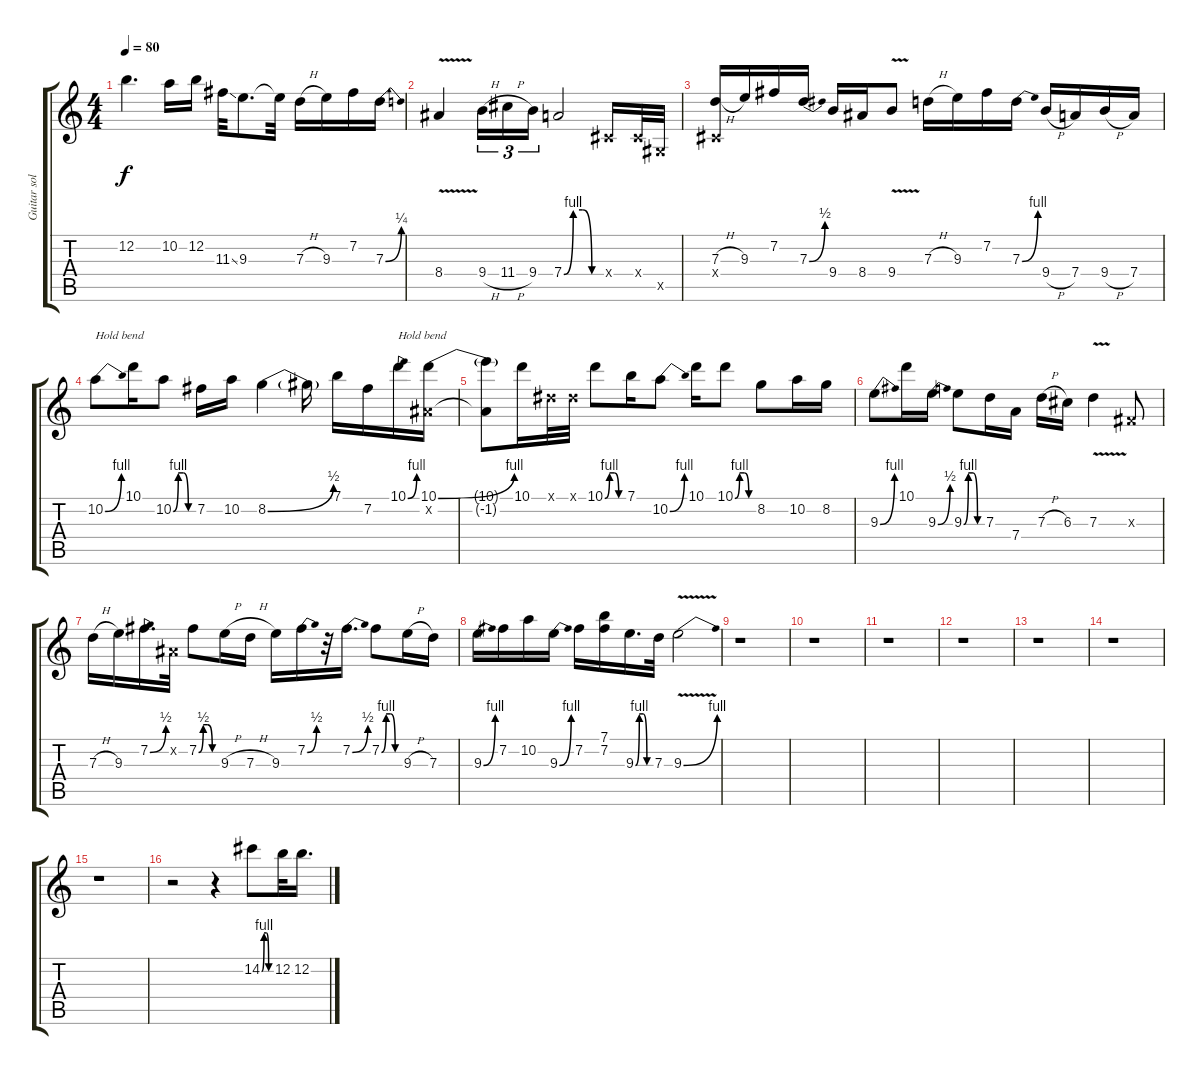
\track ("Guitar solo 1 (4, 7)" "Guitar sol") {instrument overdrivenguitar}
\staff {score tabs}
\tuning (E4 B3 G3 D3 A2 E2) {hide}
\ts (4 4)
\tempo 80
\clef g2
\ks c
12.2{t}.4{d dy f} 10.2.16 12.2.16 11.3{ss}.32 9.3.8{d} 9.3{t}.32 7.3{h}.16 9.3.16 7.2.16 7.3{be (bend 0 0 60 1)}.16 |
8.4{v}.4 9.4{h}.16{tu (3 2)} 11.4{h}.16{tu (3 2)} 9.4.16{tu (3 2)} 7.4{be (custom 0 0 15 4 30 4 45 0 60 0)}.2 -1.4{x}.16 -1.4{x}.32 -1.5{x}.32 |
(7.3{h} -1.4{x}).16 9.3.16 7.2.16 7.3{be (bend 0 0 60 2)}.16 9.4.16 8.4.16 9.4{v}.8 7.3{h}.16 9.3.16 7.2.16 7.3{be (bend 0 0 60 4)}.16 9.4{h}.16 7.4.16 9.4{h}.16 7.4.16 |
10.2{be (bend 0 0 60 4)}.8{txt "Hold bend"} 10.1.16 10.2{be (custom 0 0 15 4 30 4 45 0 60 0)}.8 7.2.16 10.2.16 8.2{be (bend 0 0 60 2)}.4 8.2{t}.16 7.1.16 7.2.16 10.1{be (bend 0 0 60 4)}.16{txt "Hold bend"} (10.1{be (bend 0 0 60 4)} -1.2{x}).16 |
(10.1{t} -1.2{t}).8 10.1.16 -1.1{x}.32 -1.1{x}.32 10.1{be (custom 0 0 15 4 30 4 45 0 60 0)}.8 7.1.16 10.2{be (bend 0 0 60 4)}.8 10.1.16 10.1{be (custom 0 0 15 4 30 4 45 0 60 0)}.8 8.2.8 10.2.16 8.2.16 |
9.3{be (bend 0 0 60 4)}.8 10.1.16 9.3{be (bend 0 0 60 2)}.16 9.3{be (custom 0 0 15 4 30 4 45 0 60 0)}.8 7.3.16 7.4.16 7.3{h}.16 6.3.16 7.3{v}.4 -1.3{x}.8 |
7.3{h}.16 9.3.16 7.2{be (bend 0 0 60 2)}.16{d} -1.2{x}.32 7.2{be (custom 0 0 15 2 30 2 45 0 60 0)}.8 9.3{h}.16 7.3{h}.16 9.3.16 7.2{be (bend 0 0 60 2)}.16 r.32 7.2{be (bend 0 0 60 2)}.16{d} 7.2{be (custom 0 0 15 4 30 4 45 0 60 0)}.8 9.3{h}.16 7.3.16 |
9.3{be (bend 0 0 60 4)}.16 7.2.16 10.2.16 9.3{be (bend 0 0 60 4)}.16 7.2.16 (7.1 7.2).16 9.3{be (custom 0 0 15 4 30 4 45 0 60 0)}.16{d} 7.3.32 9.3{be (bend 0 0 60 4) v}.2 |
r.1 |
r.1 |
r.1 |
r.1 |
r.1 |
r.1 |
r.1 |
r.2 r.4 14.2{be (custom 0 0 15 4 30 4 45 0 60 0)}.8 12.2.32 12.2.16{d}
